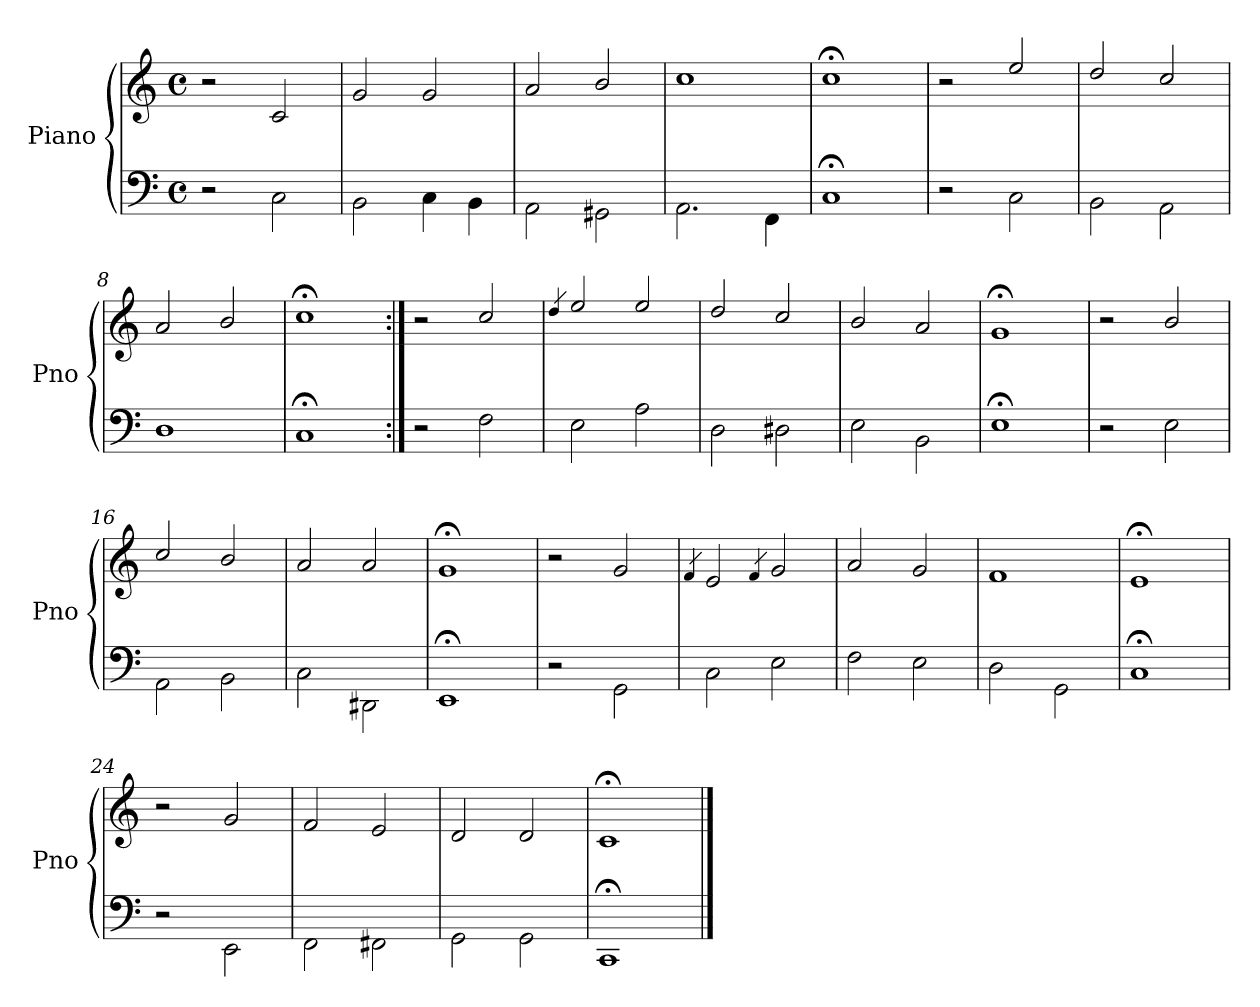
**kern	**kern
*part1	*part1
*staff2	*staff1
*I"Piano	*
*I'Pno	*
*clefF4	*clefG2
*k[]	*k[]
*M4/4	*M4/4
*met(c)	*met(c)
=1	=1
2r	2r
2C\	2c/
=2	=2
2BB\	2g/
4C\	2g/
4BB\	.
=3	=3
2AA\	2a/
2GG#X\	2b/
=4	=4
2.AA\	1cc/
4FF\	.
=5	=5
1C;\	1cc;</
=6	=6
2r	2r
2C\	2ee/
=7	=7
2BB\	2dd/
2AA\	2cc/
=8	=8
1D\	2a/
.	2b/
=9	=9
1C;\	1cc;</
!!LO:LB:g=z
=10:|!	=10:|!
2r	2r
2F\	2cc/
=11	=11
.	4qdd/
2E\	2ee/
2A\	2ee/
=12	=12
2D\	2dd/
2D#X\	2cc/
=13	=13
2E\	2b/
2BB\	2a/
=14	=14
1E;\	1g;</
=15	=15
2r	2r
2E\	2b/
=16	=16
2AA\	2cc/
2BB\	2b/
=17	=17
2C\	2a/
2DD#X\	2a/
=18	=18
1EE;\	1g;</
!!LO:PB:g=z
=19	=19
2r	2r
2GG\	2g/
=20	=20
.	4qf/
2C\	2e/
.	4qf/
2E\	2g/
=21	=21
2F\	2a/
2E\	2g/
=22	=22
2D\	1f/
2GG\	.
=23	=23
1C;\	1e;</
=24	=24
2r	2r
2EE\	2g/
=25	=25
2FF\	2f/
2FF#X\	2e/
=26	=26
2GG\	2d/
2GG\	2d/
=27	=27
1CC;\	1c;</
==	==
*-	*-
